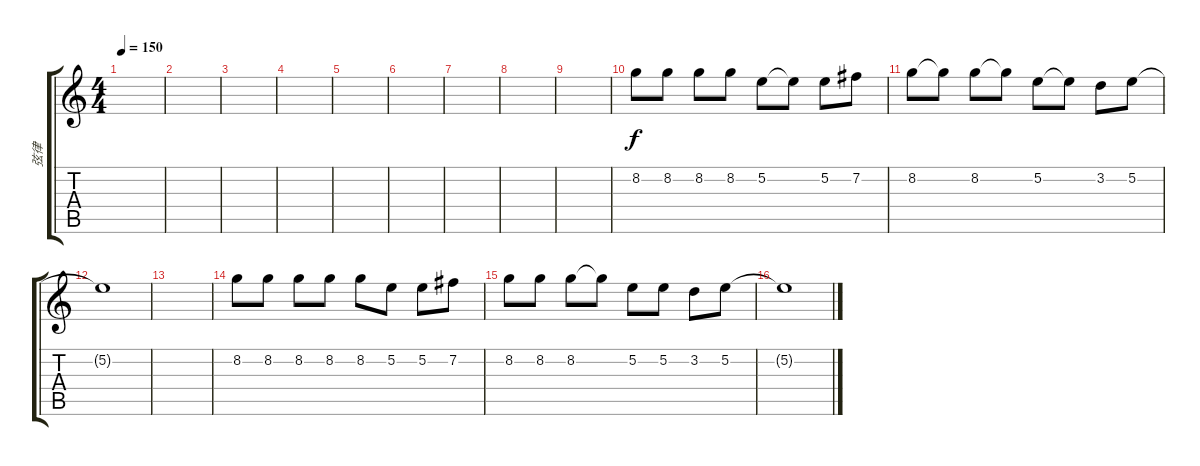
\track ("弦律" "弦律") {instrument distortionguitar}
\staff {score tabs}
\tuning (E4 B3 G3 D3 A2 E2) {hide}
\ts (4 4)
\tempo 150
\clef g2
\ks c
|
|
|
|
|
|
|
|
|
8.2.8 8.2.8 8.2.8 8.2.8 5.2.8 5.2{t}.8 5.2.8 7.2.8 |
8.2.8 8.2{t}.8 8.2.8 8.2{t}.8 5.2.8 5.2{t}.8 3.2.8 5.2.8 |
5.2{t}.1 |
|
8.2.8 8.2.8 8.2.8 8.2.8 8.2.8 5.2.8 5.2.8 7.2.8 |
8.2.8 8.2.8 8.2.8 8.2{t}.8 5.2.8 5.2.8 3.2.8 5.2.8 |
5.2{t}.1
